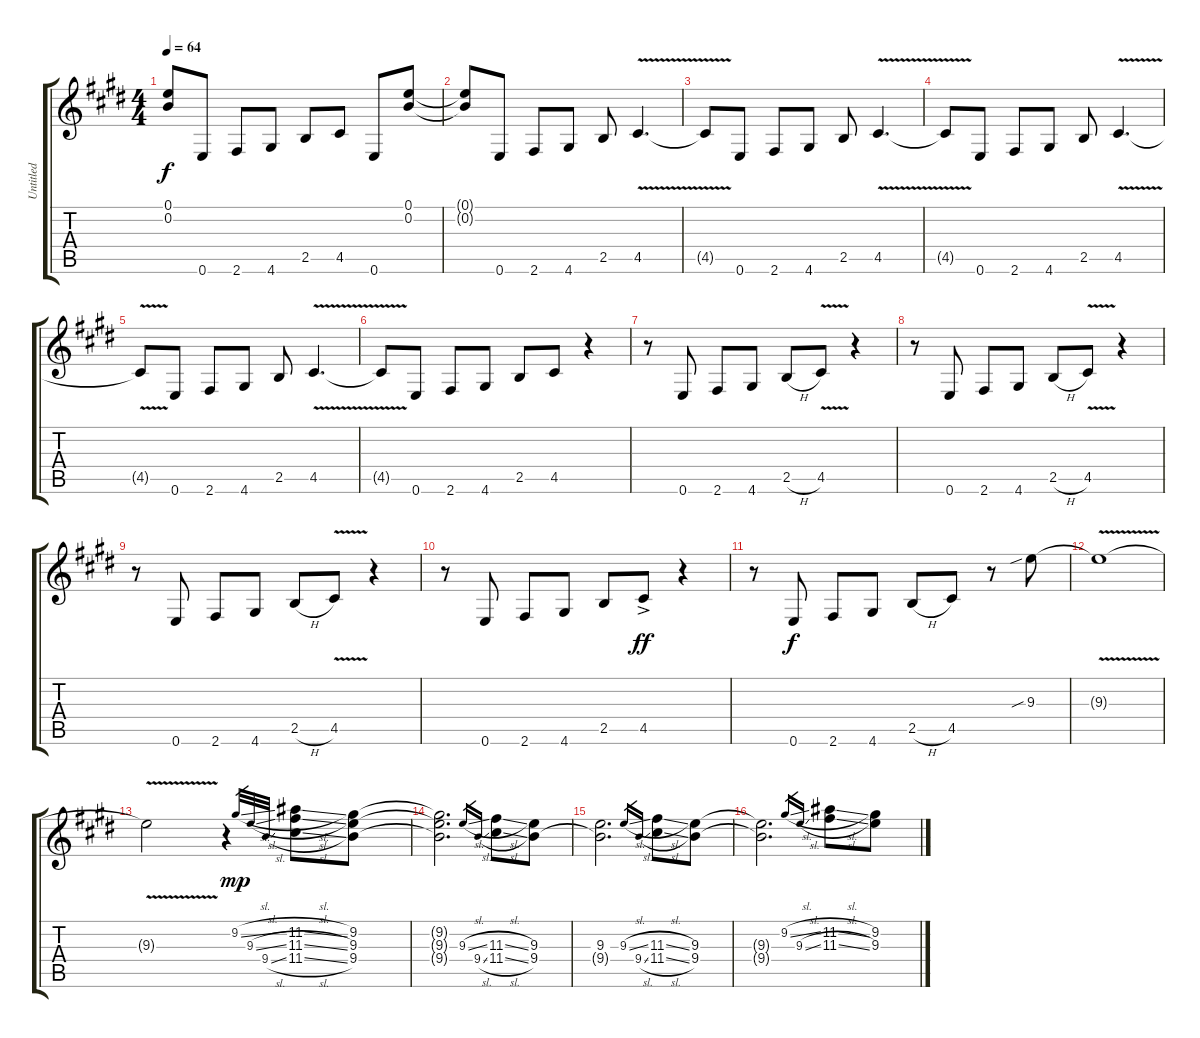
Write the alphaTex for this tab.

\track ("Untitled" "Untitled") {instrument overdrivenguitar}
\staff {score tabs}
\tuning (E4 B3 G3 D3 A2 E2) {hide}
\ts (4 4)
\tempo 64
\clef g2
\ks c#minor
(0.1{t} 0.2{t}).8{dy f} 0.6.8 2.6.8 4.6.8 2.5.8 4.5.8 0.6.8 (0.1 0.2).8 |
\ks e
(0.1{t} 0.2{t}).8 0.6.8 2.6.8 4.6.8 2.5.8 4.5{v}.4{d} |
\ks c#minor
4.5{v t}.8 0.6.8 2.6.8 4.6.8 2.5.8 4.5{v}.4{d} |
4.5{v t}.8 0.6.8 2.6.8 4.6.8 2.5.8 4.5{v}.4{d} |
4.5{v t}.8 0.6.8 2.6.8 4.6.8 2.5.8 4.5{v}.4{d} |
4.5{v t}.8 0.6.8 2.6.8 4.6.8 2.5.8 4.5.8 r.4 |
\ks e
r.8 0.6.8 2.6.8 4.6.8 2.5{h}.8 4.5{v}.8 r.4 |
\ks c#minor
r.8 0.6.8 2.6.8 4.6.8 2.5{h}.8 4.5{v}.8 r.4 |
r.8 0.6.8 2.6.8 4.6.8 2.5{h}.8 4.5{v}.8 r.4 |
r.8 0.6.8 2.6.8 4.6.8 2.5.8 4.5{ac}.8{dy ff} r.4 |
\ks e
r.8 0.6.8{dy f} 2.6.8 4.6.8 2.5{h}.8 4.5.8 r.8 9.3{sib}.8 |
\ks c#minor
9.3{v t}.1 |
9.3{t}.2 r.4 9.2{sl}.32{gr dy mp} 9.3{sl}.32{gr} 9.4{sl}.32{gr} (11.2{sl} 11.3{sl} 11.4{sl}).8 (9.2 9.3 9.4).8 |
(9.2{t} 9.3{t} 9.4{t}).2{d} 9.3{sl}.16{gr} 9.4{sl}.16{gr} (11.3{sl} 11.4{sl}).8 (9.3 9.4).8 |
\ks e
(9.3 9.4{t}).2{d} 9.3{sl}.16{gr} 9.4{sl}.16{gr} (11.3{sl} 11.4{sl}).8 (9.3 9.4).8 |
\ks c#minor
(9.3{t} 9.4{t}).2{d} 9.2{sl}.16{gr} 9.3{sl}.16{gr} (11.2{sl} 11.3{sl}).8 (9.2 9.3).8
